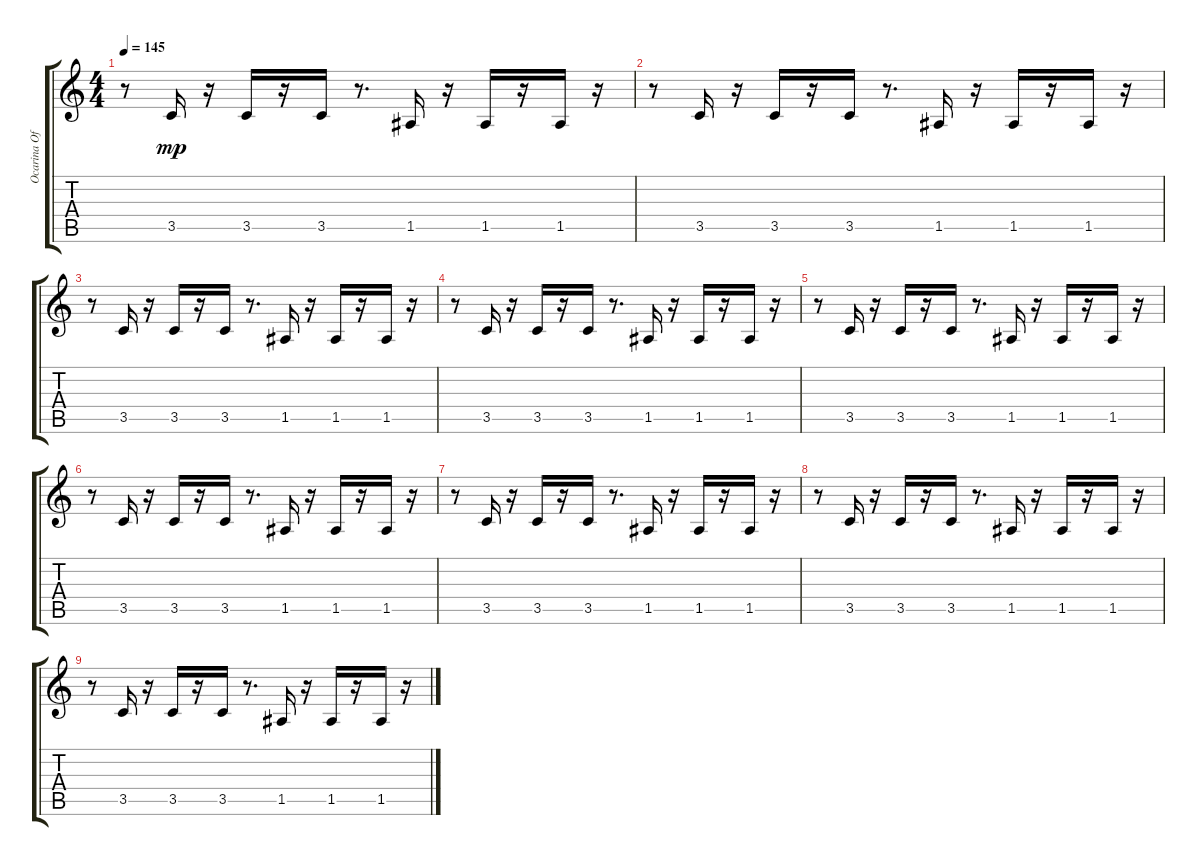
\track ("Ocarina Of Time" "Ocarina Of") {instrument banjo}
\staff {score tabs}
\tuning (E4 B3 G3 D3 A2 E2) {hide}
\displaytranspose 12
\ts (4 4)
\tempo 145
\clef g2
\ks c
r.8{dy mp} 3.5.16 r.16 3.5.16 r.16 3.5.16 r.8{d} 1.5.16 r.16 1.5.16 r.16 1.5.16 r.16 |
r.8 3.5.16 r.16 3.5.16 r.16 3.5.16 r.8{d} 1.5.16 r.16 1.5.16 r.16 1.5.16 r.16 |
r.8 3.5.16 r.16 3.5.16 r.16 3.5.16 r.8{d} 1.5.16 r.16 1.5.16 r.16 1.5.16 r.16 |
r.8 3.5.16 r.16 3.5.16 r.16 3.5.16 r.8{d} 1.5.16 r.16 1.5.16 r.16 1.5.16 r.16 |
r.8 3.5.16 r.16 3.5.16 r.16 3.5.16 r.8{d} 1.5.16 r.16 1.5.16 r.16 1.5.16 r.16 |
r.8 3.5.16 r.16 3.5.16 r.16 3.5.16 r.8{d} 1.5.16 r.16 1.5.16 r.16 1.5.16 r.16 |
r.8 3.5.16 r.16 3.5.16 r.16 3.5.16 r.8{d} 1.5.16 r.16 1.5.16 r.16 1.5.16 r.16 |
r.8 3.5.16 r.16 3.5.16 r.16 3.5.16 r.8{d} 1.5.16 r.16 1.5.16 r.16 1.5.16 r.16 |
r.8 3.5.16 r.16 3.5.16 r.16 3.5.16 r.8{d} 1.5.16 r.16 1.5.16 r.16 1.5.16 r.16
